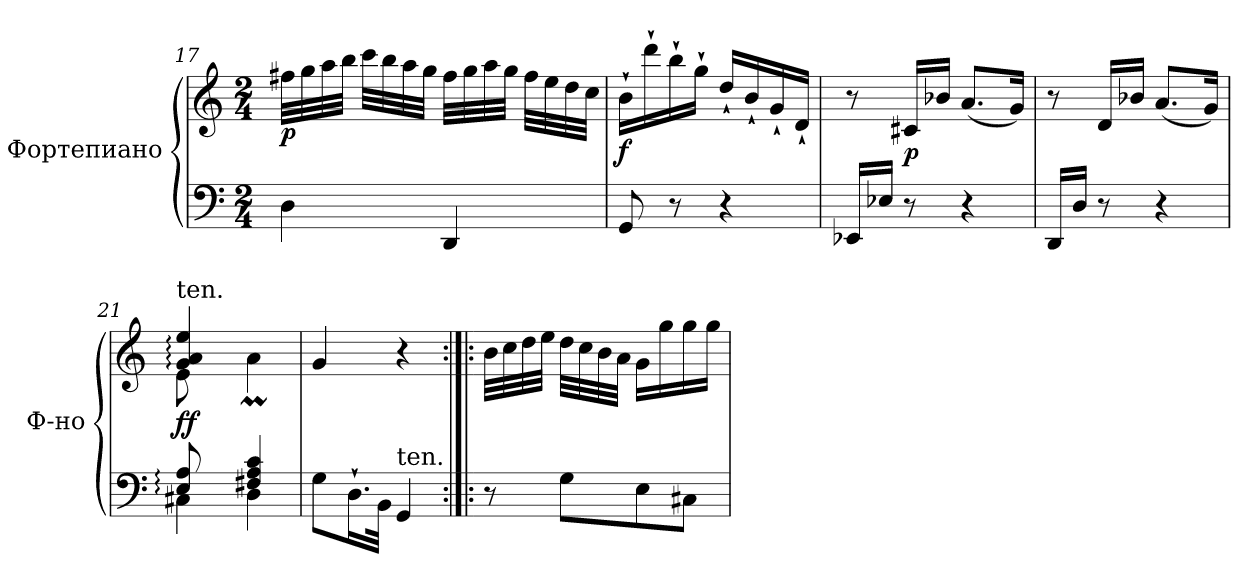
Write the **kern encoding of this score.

**kern	**kern	**dynam
*part1	*part1	*part1
*staff2	*staff1	*staff1/2
*I"Фортепиано	*	*
*I'Ф-но	*	*
*clefF4	*clefG2	*
*k[]	*k[]	*
*M2/4	*M2/4	*
=17	=17	=17
!	!	!LO:DY:b
4D\	32ff#X\LLL	p
.	32gg\	.
.	32aa\	.
.	32bb\JJJ	.
.	32ccc\LLL	.
.	32bb\	.
.	32aa\	.
.	32gg\JJJ	.
4DD/	32ff#\LLL	.
.	32gg\	.
.	32aa\	.
.	32gg\JJJ	.
.	32ff#\LLL	.
.	32ee\	.
.	32dd\	.
.	32cc\JJJ	.
=18	=18	=18
!	!	!LO:DY:b
8GG/	16b`\LL	f
.	16ddd`\	.
8r	16bb`\	.
.	16gg`\JJ	.
4r	16dd`/LL	.
.	16b`/	.
.	16g`/	.
.	16d`/JJ	.
!!LO:LB:g=z
=19	=19	=19
16EE-X/LL	8r	.
16E-X/JJ	.	.
!	!	!LO:DY:b
8r	16c#X/LL	p
.	16b-X/JJ	.
4r	(<8.a/L	.
.	16g/Jk)	.
=20	=20	=20
16DD/LL	8r	.
16D/JJ	.	.
8r	16d/LL	.
.	16b-X/JJ	.
4r	(<8.a/L	.
.	16g/Jk)	.
=21	=21	=21
*^	*^	*
!	!	!LO:TX:a:t=ten.	!	!
!	!	!	!	!LO:DY:b
8E/: 8A/:	4C#X\	4g/: 4a/: 4ee/:	8e\	ff
8ryy	.	.	8ryy	.
4F#X/ 4A/ 4c/	4D\	4ryy	4aM\	.
*v	*v	*	*	*
*	*v	*v	*
!!LO:LB:g=z
=22	=22	=22
8G\L	4g/	.
16.D`\L	.	.
32BB\JJk	.	.
!LO:TX:a:t=ten.	!	!
4GG/	4r	.
=23:|!|:	=23:|!|:	=23:|!|:
8r	32b\LLL	.
.	32cc\	.
.	32dd\	.
.	32ee\JJJ	.
8G\L	32dd\LLL	.
.	32cc\	.
.	32b\	.
.	32a\JJJ	.
8E\	16g\LL	.
.	16gg\	.
8C#X\J	16gg\	.
.	16gg\JJ	.
=	=	=
*-	*-	*-
